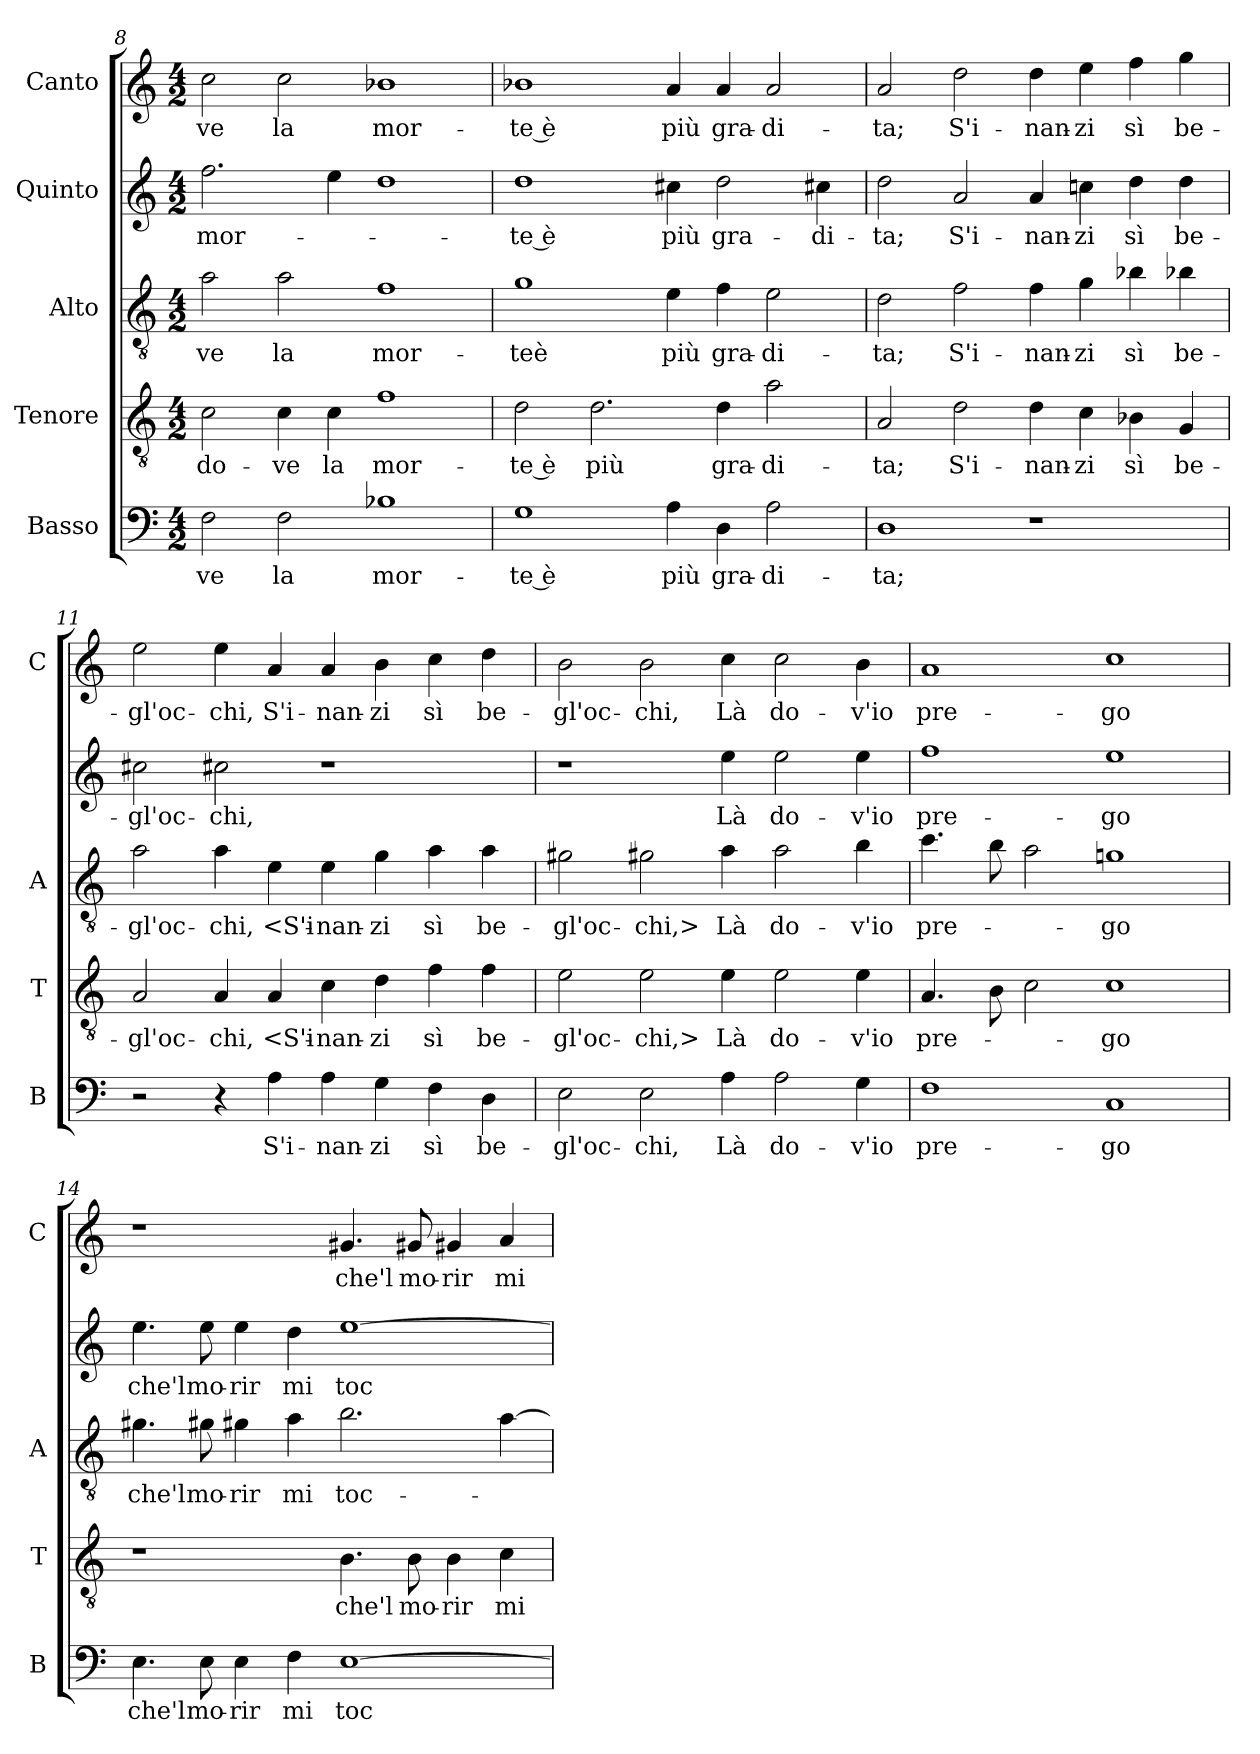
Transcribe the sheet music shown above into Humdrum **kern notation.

**kern	**text	**kern	**text	**kern	**text	**kern	**text	**kern	**text
*part5	*part5	*part4	*part4	*part3	*part3	*part2	*part2	*part1	*part1
*staff5	*staff5	*staff4	*staff4	*staff3	*staff3	*staff2	*staff2	*staff1	*staff1
*I"Basso	*	*I"Tenore	*	*I"Alto	*	*I"Quinto	*	*I"Canto	*
*I'B	*	*I'T	*	*I'A	*	*	*	*I'C	*
*clefF4	*	*clefGv2	*	*clefGv2	*	*clefG2	*	*clefG2	*
*k[]	*	*k[]	*	*k[]	*	*k[]	*	*k[]	*
*C:	*	*C:	*	*C:	*	*C:	*	*C:	*
*M4/2	*	*M4/2	*	*M4/2	*	*M4/2	*	*M4/2	*
=8	=8	=8	=8	=8	=8	=8	=8	=8	=8
2F	-ve	2c	do-	2a	-ve	2.ff	mor-	2cc	-ve
2F	la	4c	-ve	2a	la	.	.	2cc	la
.	.	4c	la	.	.	4ee	.	.	.
1B-X	mor-	1f	mor-	1f	mor-	1dd	.	1b-X	mor-
=9	=9	=9	=9	=9	=9	=9	=9	=9	=9
1G	-te è	2d	-te è	1g	-teè	1dd	-te è	1b-X	-te è
.	.	2.d	più	.	.	.	.	.	.
4A	più	.	.	4e	più	4cc#X	più	4a	più
4D	gra-	4d	gra-	4f	gra-	2dd	gra-	4a	gra-
2A	-di-	2a	-di-	2e	-di-	.	.	2a	-di-
.	.	.	.	.	.	4cc#X	-di-	.	.
=10	=10	=10	=10	=10	=10	=10	=10	=10	=10
1D	-ta;	2A	-ta;	2d	-ta;	2dd	-ta;	2a	-ta;
.	.	2d	S'i-	2f	S'i-	2a	S'i-	2dd	S'i-
1r	.	4d	-nan-	4f	-nan-	4a	-nan-	4dd	-nan-
.	.	4c	-zi	4g	-zi	4ccn	-zi	4ee	-zi
.	.	4B-X	sì	4b-X	sì	4dd	sì	4ff	sì
.	.	4G	be-	4b-X	be-	4dd	be-	4gg	be-
=11	=11	=11	=11	=11	=11	=11	=11	=11	=11
2r	.	2A	-gl'oc-	2a	-gl'oc-	2cc#X	-gl'oc-	2ee	-gl'oc-
4r	.	4A	-chi,	4a	-chi,	2cc#X	-chi,	4ee	-chi,
4A	S'i-	4A	<S'i-	4e	<S'i-	.	.	4a	S'i-
4A	-nan-	4c	-nan-	4e	-nan-	1r	.	4a	-nan-
4G	-zi	4d	-zi	4g	-zi	.	.	4b	-zi
4F	sì	4f	sì	4a	sì	.	.	4cc	sì
4D	be-	4f	be-	4a	be-	.	.	4dd	be-
=12	=12	=12	=12	=12	=12	=12	=12	=12	=12
2E	-gl'oc-	2e	-gl'oc-	2g#X	-gl'oc-	1r	.	2b	-gl'oc-
2E	-chi,	2e	-chi,>	2g#X	-chi,>	.	.	2b	-chi,
4A	Là	4e	Là	4a	Là	4ee	Là	4cc	Là
2A	do-	2e	do-	2a	do-	2ee	do-	2cc	do-
4G	-v'io	4e	-v'io	4b	-v'io	4ee	-v'io	4b	-v'io
=13	=13	=13	=13	=13	=13	=13	=13	=13	=13
1F	pre-	4.A	pre-	4.cc	pre-	1ff	pre-	1a	pre-
.	.	8B	.	8b	.	.	.	.	.
.	.	2c	.	2a	.	.	.	.	.
1C	-go	1c	-go	1gn	-go	1ee	-go	1cc	-go
=14	=14	=14	=14	=14	=14	=14	=14	=14	=14
4.E	che'l	1r	.	4.g#X	che'l	4.ee	che'l	1r	.
8E	mo-	.	.	8g#X	mo-	8ee	mo-	.	.
4E	-rir	.	.	4g#X	-rir	4ee	-rir	.	.
4F	mi	.	.	4a	mi	4dd	mi	.	.
[1E	toc-	4.B	che'l	2.b	toc-	[1ee	toc-	4.g#X	che'l
.	.	8B	mo-	.	.	.	.	8g#X	mo-
.	.	4B	-rir	.	.	.	.	4g#X	-rir
.	.	4c	mi	[4a	.	.	.	4a	mi
=	=	=	=	=	=	=	=	=	=
*-	*-	*-	*-	*-	*-	*-	*-	*-	*-
